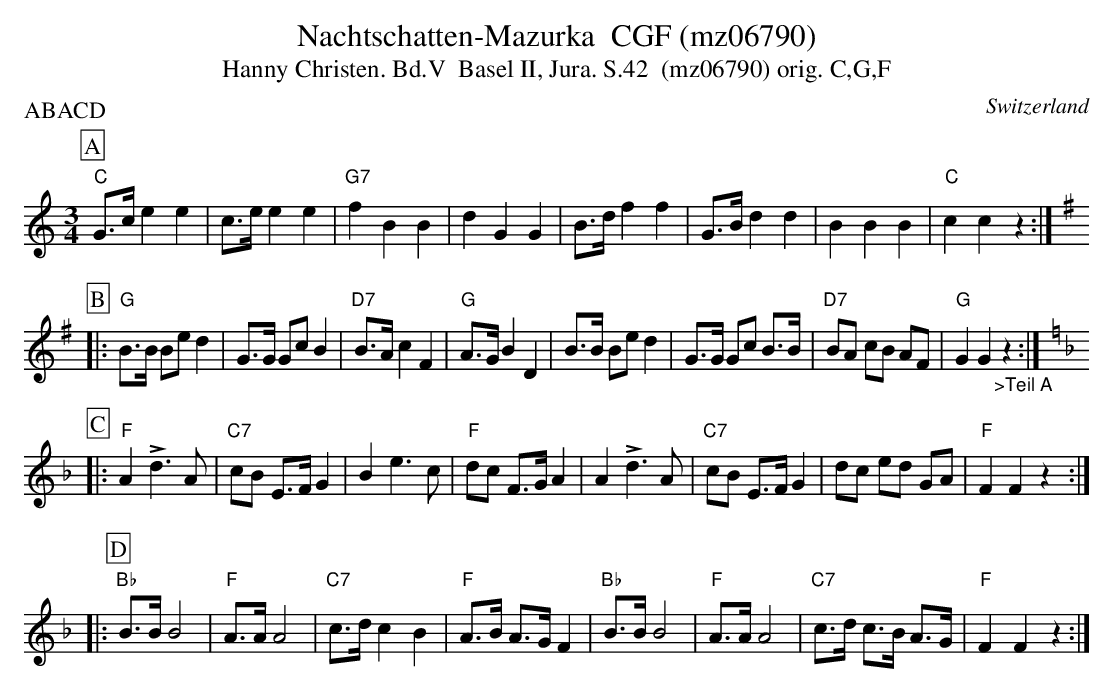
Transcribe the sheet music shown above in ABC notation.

X:1
T:Nachtschatten-Mazurka  CGF (mz06790)
T:Hanny Christen. Bd.V  Basel II, Jura. S.42  (mz06790) orig. C,G,F
P:ABACD
M:3/4
L:1/8
O:Switzerland
K:C major
[P:A] "C"G>ce2e2 | c>ee2e2 | "G7"f2B2B2 | d2G2G2 | B>d f2f2 | G>Bd2d2 | B2B2B2 | "C"c2c2z2 :| [K:G]
[P:B] |: "G"B>B Bed2 | G>G GcB2 | "D7"B>Ac2F2 | "G"A>G B2D2 | B>B Bed2 | G>G Gc B>B | "D7"BA cB AF | "G"G2G2"_>Teil A"z2 :| [K:F]
[P:C] |: "F"A2!>!d3A | "C7"cB E>FG2 | B2e3c | "F"dc F>GA2 | A2!>!d3A | "C7"cB E>FG2 | dc ed GA | "F"F2F2z2 ::
[P:D] "Bb"B>BB4 | "F"A>AA4 | "C7"c>dc2B2 | "F"A>B A>GF2 | "Bb"B>BB4 | "F"A>AA4 | "C7"c>d c>B A>G | "F"F2F2z2 :|
